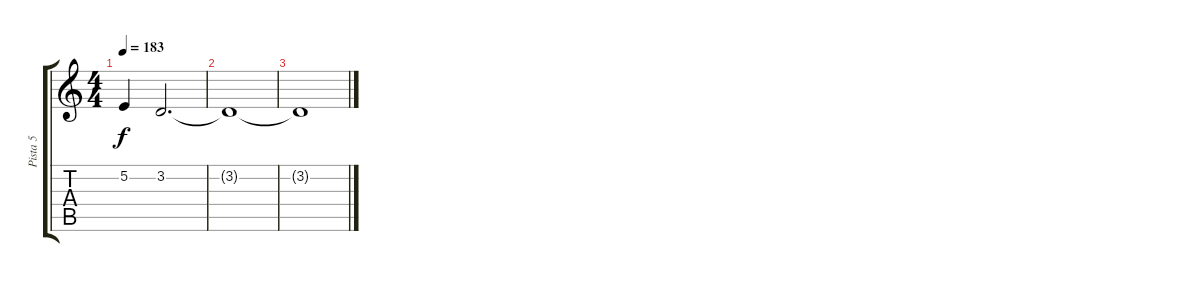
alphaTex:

\track ("Pista 5" "Pista 5") {instrument electricgrandpiano}
\staff {score tabs}
\tuning (E4 B3 G3 D3 A2 E2) {hide}
\ts (4 4)
\tempo 183
\clef g2
\ks c
5.2{t}.4{dy f} 3.2.2{d} |
3.2{t}.1 |
3.2{t}.1
